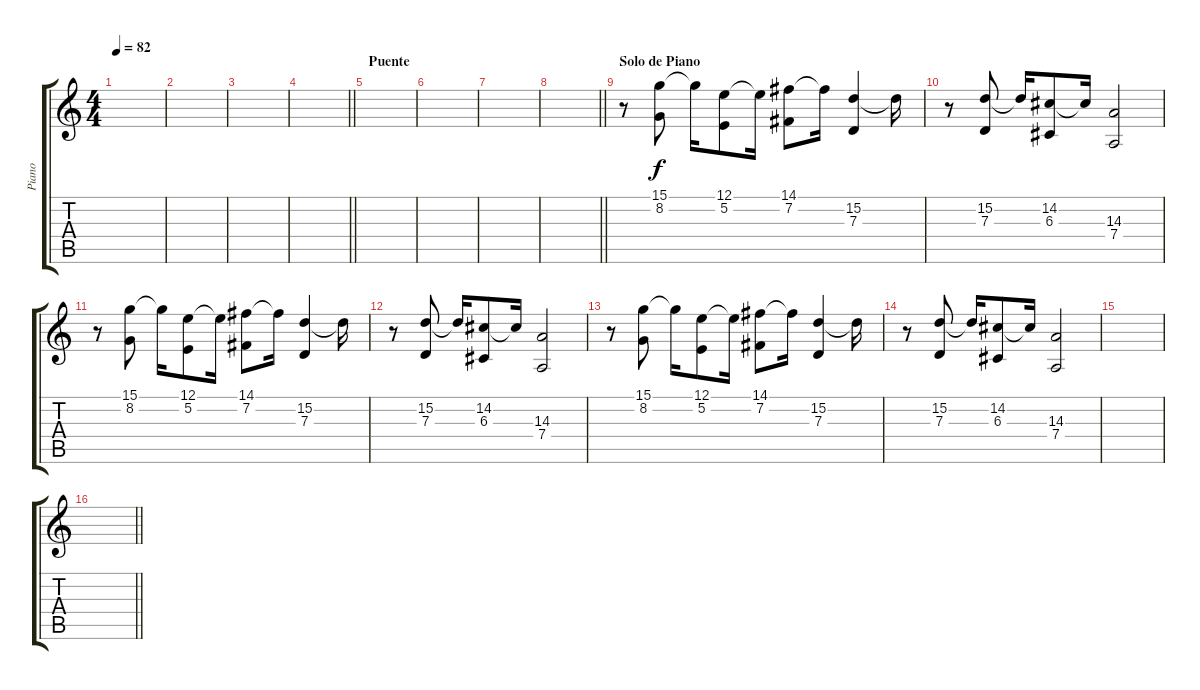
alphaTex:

\track ("Piano" "Piano") {instrument acousticgrandpiano}
\staff {score tabs}
\tuning (E4 B3 G3 D3 A2 E2) {hide}
\ts (4 4)
\tempo 82
\clef g2
\ks c
|
|
|
\barLineRight lightlight
|
\section ("" "Puente")
|
|
|
\barLineRight lightlight
|
\section ("" "Solo de Piano")
r.8 (15.1 8.2).8 15.1{t}.16 (12.1 5.2).8 12.1{t}.16 (14.1 7.2).8 14.1{t}.16 (15.2 7.3).4 15.2{t}.16 |
r.8 (15.2 7.3).8 15.2{t}.16 (14.2 6.3).8 14.2{t}.16 (14.3 7.4).2 |
r.8 (15.1 8.2).8 15.1{t}.16 (12.1 5.2).8 12.1{t}.16 (14.1 7.2).8 14.1{t}.16 (15.2 7.3).4 15.2{t}.16 |
r.8 (15.2 7.3).8 15.2{t}.16 (14.2 6.3).8 14.2{t}.16 (14.3 7.4).2 |
r.8 (15.1 8.2).8 15.1{t}.16 (12.1 5.2).8 12.1{t}.16 (14.1 7.2).8 14.1{t}.16 (15.2 7.3).4 15.2{t}.16 |
r.8 (15.2 7.3).8 15.2{t}.16 (14.2 6.3).8 14.2{t}.16 (14.3 7.4).2 |
|
\barLineRight lightlight
